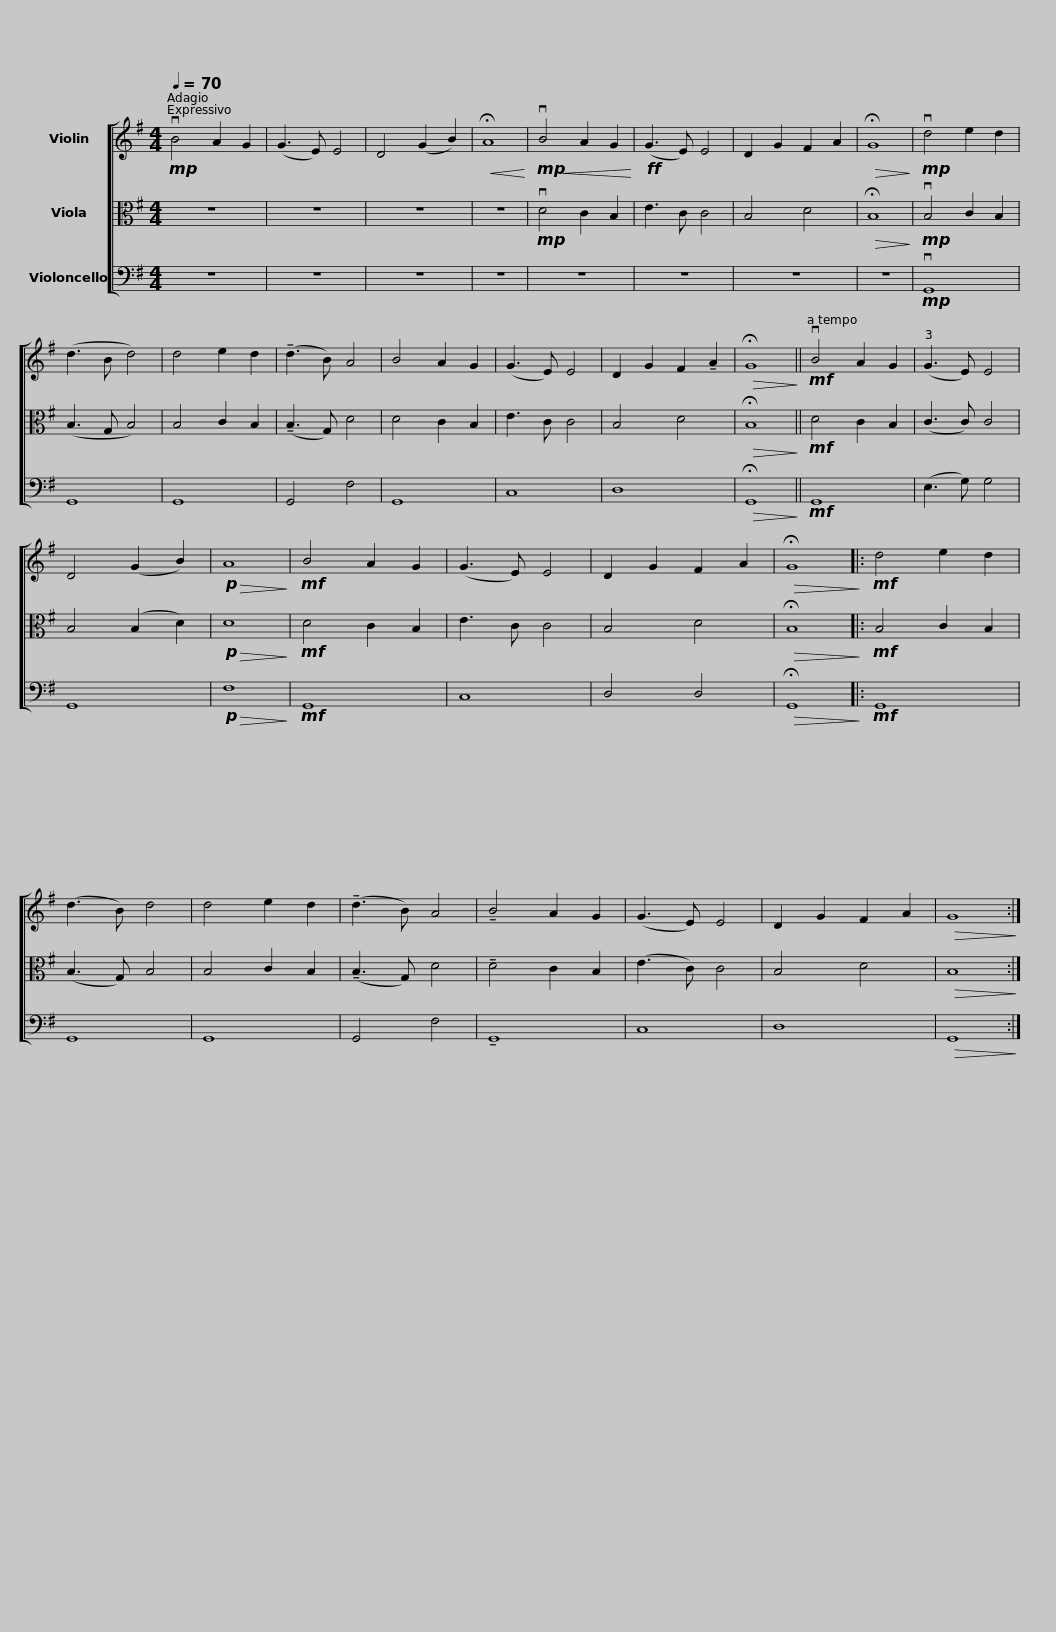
X:1
%%score [ 1 2 3 ]
L:1/8
Q:1/4=70
M:4/4
I:linebreak $
K:G
V:1 treble
V:2 alto
V:3 bass
V:1
!mp! vB4 A2 G2 | (G3 E) E4 | D4 (G2 B2) |!<(! !fermata!A8!<)! |!mp!!<(! vB4 A2 G2!<)! | %5
!ff! (G3 E) E4 | D2 G2 F2 A2 |!>(! !fermata!G8!>)! |$!mp! vd4 e2 d2 | (d3 B d4) | %10
 d4 e2 d2 | (!tenuto!d3 B) A4 | B4 A2 G2 | (G3 E) E4 | D2 G2 F2 !tenuto!A2 | %15
!>(! !fermata!G8!>)! ||!mf! vB4 A2 G2 |$ (G3 E) E4 | D4 (G2 B2) |!p!!>(! A8!>)! | %20
!mf! B4 A2 G2 | (G3 E) E4 | D2 G2 F2 A2 |!>(! !fermata!G8!>)! |:!mf! d4 e2 d2 | %25
 (d3 B) d4 |$ d4 e2 d2 | (!tenuto!d3 B) A4 | !tenuto!B4 A2 G2 | (G3 E) E4 | %30
 D2 G2 F2 A2 |!>(! G8!>)! :| %32
V:2
 z8 | z8 | z8 | z8 |!mp! vD4 C2 B,2 | %5
 E3 C C4 | B,4 D4 |!>(! !fermata!B,8!>)! |$!mp! vB,4 C2 B,2 | (B,3 G, B,4) | %10
 B,4 C2 B,2 | (!tenuto!B,3 G,) D4 | D4 C2 B,2 | E3 C C4 | B,4 D4 | %15
!>(! !fermata!B,8!>)! ||!mf! D4 C2 B,2 |$ (C3 C) C4 | B,4 (B,2 D2) |!p!!>(! D8!>)! | %20
!mf! D4 C2 B,2 | E3 C C4 | B,4 D4 |!>(! !fermata!B,8!>)! |:!mf! B,4 C2 B,2 | %25
 (B,3 G,) B,4 |$ B,4 C2 B,2 | (!tenuto!B,3 G,) D4 | !tenuto!D4 C2 B,2 | (E3 C) C4 | %30
 B,4 D4 |!>(! B,8!>)! :| %32
V:3
 z8 | z8 | z8 | z8 | z8 | %5
 z8 | z8 | z8 |$!mp! vG,,8 | G,,8 | %10
 G,,8 | G,,4 F,4 | G,,8 | C,8 | D,8 | %15
!>(! !fermata!G,,8!>)! ||!mf! G,,8 |$ (E,3 G,) G,4 | G,,8 |!p!!>(! F,8!>)! | %20
!mf! G,,8 | C,8 | D,4 D,4 |!>(! !fermata!G,,8!>)! |:!mf! G,,8 | %25
 G,,8 |$ G,,8 | G,,4 F,4 | !tenuto!G,,8 | C,8 | %30
 D,8 |!>(! G,,8!>)! :| %32
